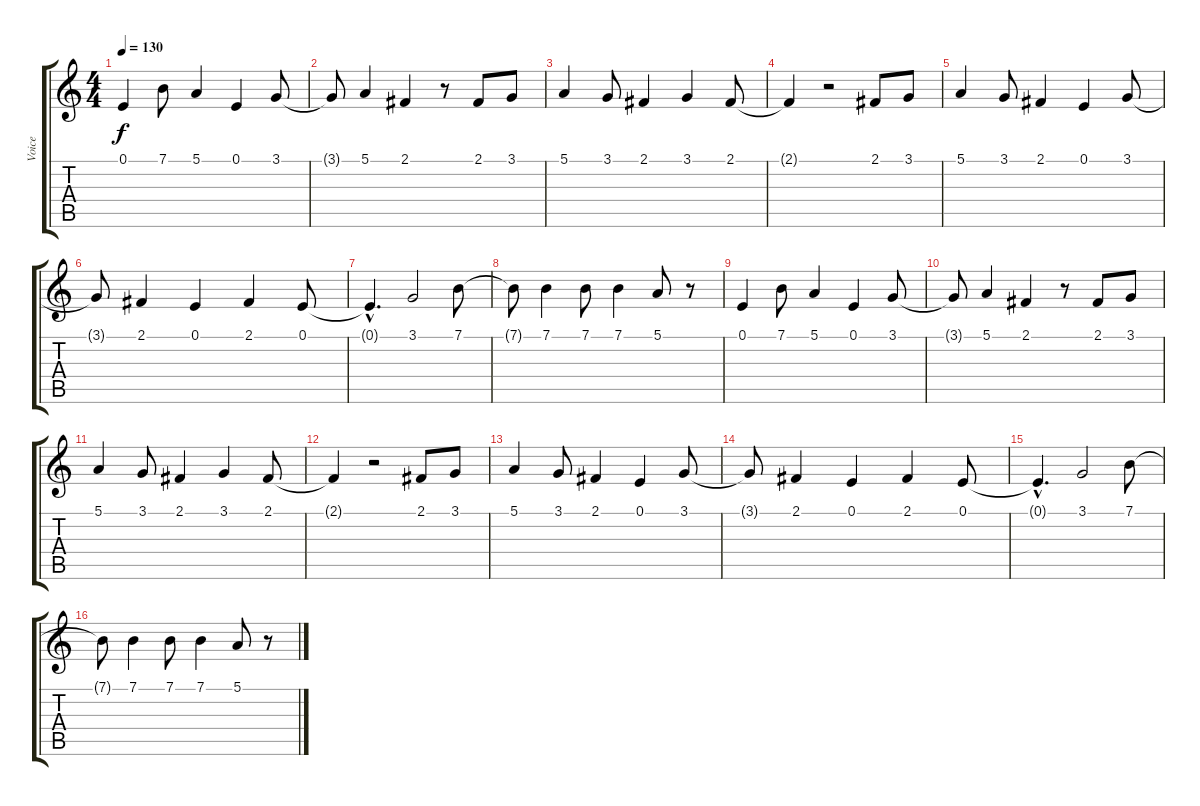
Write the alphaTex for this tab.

\track ("Voice" "Voice") {instrument electricgrandpiano}
\staff {score tabs}
\tuning (E4 B3 G3 D3 A2 E2) {hide}
\ts (4 4)
\tempo 130
\clef g2
\ks c
0.1.4{dy f} 7.1.8 5.1.4 0.1.4 3.1.8 |
3.1{t}.8 5.1.4 2.1.4 r.8 2.1.8 3.1.8 |
5.1.4 3.1.8 2.1.4 3.1.4 2.1.8 |
2.1{t}.4 r.2 2.1.8 3.1.8 |
5.1.4 3.1.8 2.1.4 0.1.4 3.1.8 |
3.1{t}.8 2.1.4 0.1.4 2.1.4 0.1.8 |
0.1{hac t}.4{d} 3.1.2 7.1.8 |
7.1{t}.8 7.1.4 7.1.8 7.1.4 5.1.8 r.8 |
0.1.4 7.1.8 5.1.4 0.1.4 3.1.8 |
3.1{t}.8 5.1.4 2.1.4 r.8 2.1.8 3.1.8 |
5.1.4 3.1.8 2.1.4 3.1.4 2.1.8 |
2.1{t}.4 r.2 2.1.8 3.1.8 |
5.1.4 3.1.8 2.1.4 0.1.4 3.1.8 |
3.1{t}.8 2.1.4 0.1.4 2.1.4 0.1.8 |
0.1{hac t}.4{d} 3.1.2 7.1.8 |
7.1{t}.8 7.1.4 7.1.8 7.1.4 5.1.8 r.8
